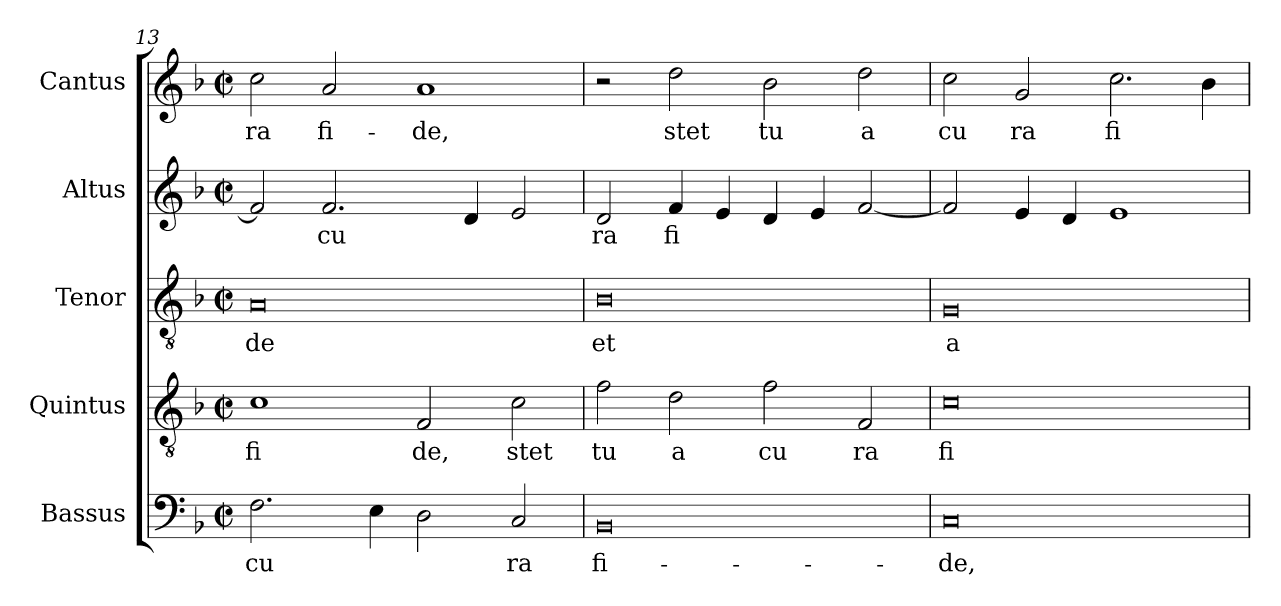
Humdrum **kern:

**kern	**text	**kern	**text	**kern	**text	**kern	**text	**kern	**text
*part5	*part5	*part4	*part4	*part3	*part3	*part2	*part2	*part1	*part1
*staff5	*staff5	*staff4	*staff4	*staff3	*staff3	*staff2	*staff2	*staff1	*staff1
*I"Bassus	*	*I"Quintus	*	*I"Tenor	*	*I"Altus	*	*I"Cantus	*
*clefF4	*	*clefGv2	*	*clefGv2	*	*clefG2	*	*clefG2	*
*k[b-]	*	*k[b-]	*	*k[b-]	*	*k[b-]	*	*k[b-]	*
*F:	*	*F:	*	*F:	*	*F:	*	*F:	*
*M2/2	*	*M2/2	*	*M2/2	*	*M2/2	*	*M2/2	*
*met(c|)	*	*met(c|)	*	*met(c|)	*	*met(c|)	*	*met(c|)	*
=13	=13	=13	=13	=13	=13	=13	=13	=13	=13
!	!LO:LY:b:cj	!	!LO:LY:b:cj	!	!LO:LY:b:cj	!	!	!	!LO:LY:b:cj
2.F\	cu	1c	fi	0A	-de	2f/]	.	2cc\	-ra
!	!	!	!	!	!	!	!LO:LY:b:cj	!	!LO:LY:b:cj
.	.	.	.	.	.	2.f/	cu	2a/	fi-
4E\	.	.	.	.	.	.	.	.	.
!	!	!	!LO:LY:b:cj	!	!	!	!	!	!LO:LY:b:cj
2D\	.	2F/	de,	.	.	.	.	1a	-de,
.	.	.	.	.	.	4d/	.	.	.
!	!LO:LY:b:cj	!	!LO:LY:b:cj	!	!	!	!	!	!
2C/	ra	2c\	stet	.	.	2e/	.	.	.
!!LO:LB:g=z
=14	=14	=14	=14	=14	=14	=14	=14	=14	=14
!	!LO:LY:b:cj	!	!LO:LY:b:cj	!	!LO:LY:b:cj	!	!LO:LY:b:cj	!	!
0BB-	fi-	2f\	tu	0B-	et	2d/	ra	2r	.
!	!	!	!LO:LY:b:cj	!	!	!	!LO:LY:b:cj	!	!LO:LY:b:cj
.	.	2d\	a	.	.	4f/	fi	2dd\	stet
.	.	.	.	.	.	4e/	.	.	.
!	!	!	!LO:LY:b:cj	!	!	!	!	!	!LO:LY:b:cj
.	.	2f\	cu	.	.	4d/	.	2b-\	tu
.	.	.	.	.	.	4e/	.	.	.
!	!	!	!LO:LY:b:cj	!	!	!	!	!	!LO:LY:b:cj
.	.	2F/	ra	.	.	[<2f/	.	2dd\	a
=15	=15	=15	=15	=15	=15	=15	=15	=15	=15
!	!LO:LY:b:cj	!	!LO:LY:b:cj	!	!LO:LY:b:cj	!	!	!	!LO:LY:b:cj
0C	-de,	0c	fi	0G	a	2f/]	.	2cc\	cu
!	!	!	!	!	!	!	!	!	!LO:LY:b:cj
.	.	.	.	.	.	4e/	.	2g/	ra
.	.	.	.	.	.	4d/	.	.	.
!	!	!	!	!	!	!	!	!	!LO:LY:b:cj
.	.	.	.	.	.	1e	.	2.cc\	fi
.	.	.	.	.	.	.	.	4b-\	.
=	=	=	=	=	=	=	=	=	=
*-	*-	*-	*-	*-	*-	*-	*-	*-	*-
